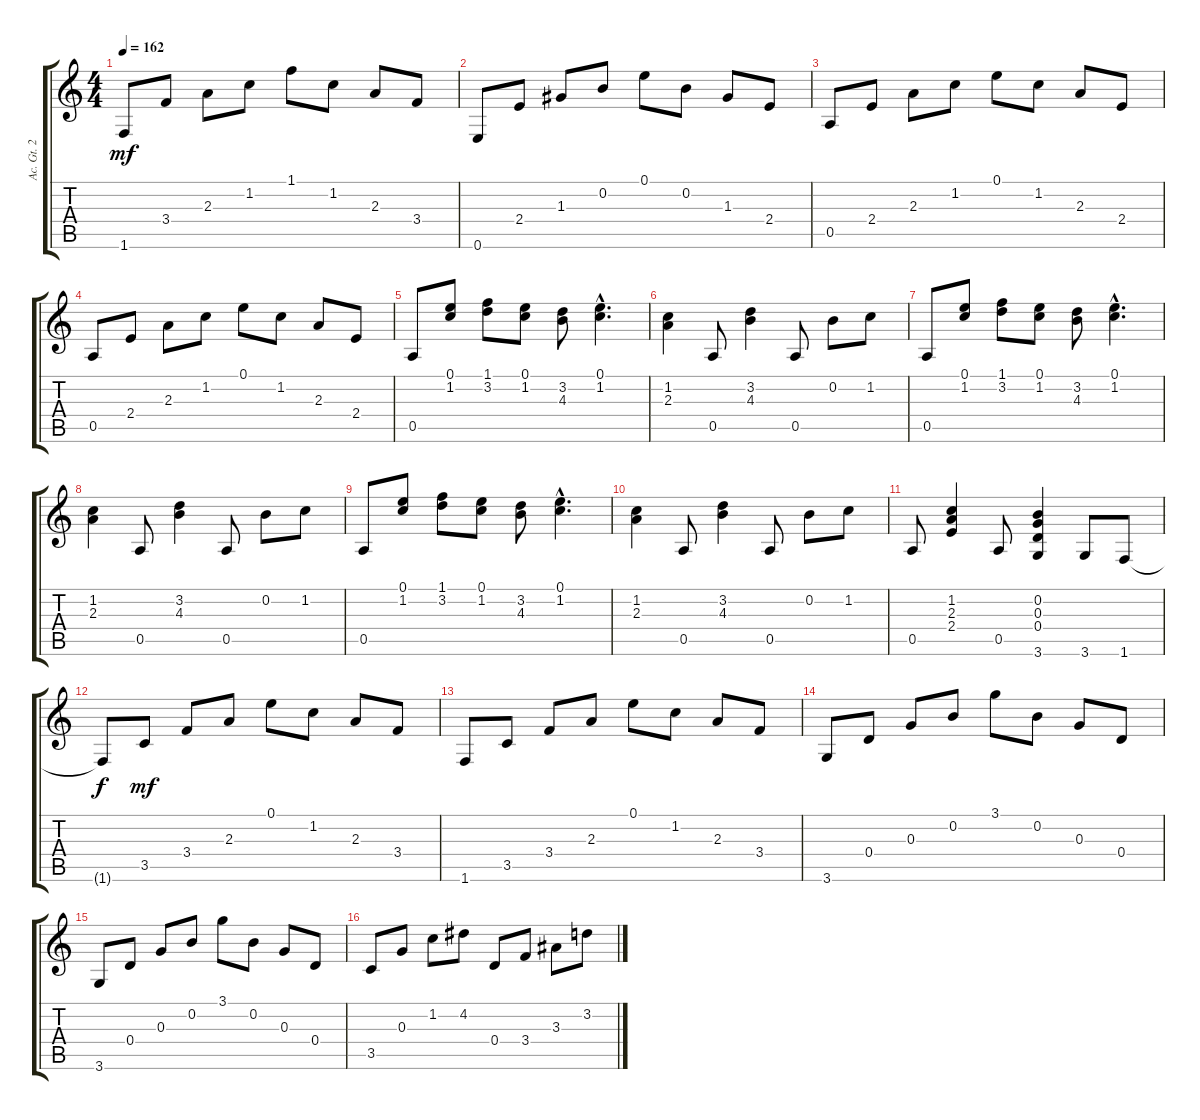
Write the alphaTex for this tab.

\track ("Ac. Gt. 2" "Ac. Gt. 2") {instrument acousticguitarsteel}
\staff {score tabs}
\tuning (E4 B3 G3 D3 A2 E2) {hide}
\ts (4 4)
\tempo 162
\clef g2
\ks c
1.6.8{dy mf} 3.4.8 2.3.8 1.2.8 1.1.8 1.2.8 2.3.8 3.4.8 |
0.6.8 2.4.8 1.3.8 0.2.8 0.1.8 0.2.8 1.3.8 2.4.8 |
0.5.8 2.4.8 2.3.8 1.2.8 0.1.8 1.2.8 2.3.8 2.4.8 |
0.5.8 2.4.8 2.3.8 1.2.8 0.1.8 1.2.8 2.3.8 2.4.8 |
0.5.8 (0.1 1.2).8 (1.1 3.2).8 (0.1 1.2).8 (3.2 4.3).8 (0.1{hac} 1.2{hac}).4{d} |
(1.2 2.3).4 0.5.8 (3.2 4.3).4 0.5.8 0.2.8 1.2.8 |
0.5.8 (0.1 1.2).8 (1.1 3.2).8 (0.1 1.2).8 (3.2 4.3).8 (0.1{hac} 1.2{hac}).4{d} |
(1.2 2.3).4 0.5.8 (3.2 4.3).4 0.5.8 0.2.8 1.2.8 |
0.5.8 (0.1 1.2).8 (1.1 3.2).8 (0.1 1.2).8 (3.2 4.3).8 (0.1{hac} 1.2{hac}).4{d} |
(1.2 2.3).4 0.5.8 (3.2 4.3).4 0.5.8 0.2.8 1.2.8 |
0.5.8 (1.2 2.3 2.4).4 0.5.8 (0.2 0.3 0.4 3.6).4 3.6.8 1.6.8 |
1.6{t}.8{dy f} 3.5.8{dy mf} 3.4.8 2.3.8 0.1.8 1.2.8 2.3.8 3.4.8 |
1.6.8 3.5.8 3.4.8 2.3.8 0.1.8 1.2.8 2.3.8 3.4.8 |
3.6.8 0.4.8 0.3.8 0.2.8 3.1.8 0.2.8 0.3.8 0.4.8 |
3.6.8 0.4.8 0.3.8 0.2.8 3.1.8 0.2.8 0.3.8 0.4.8 |
3.5.8 0.3.8 1.2.8 4.2.8 0.4.8 3.4.8 3.3.8 3.2.8
